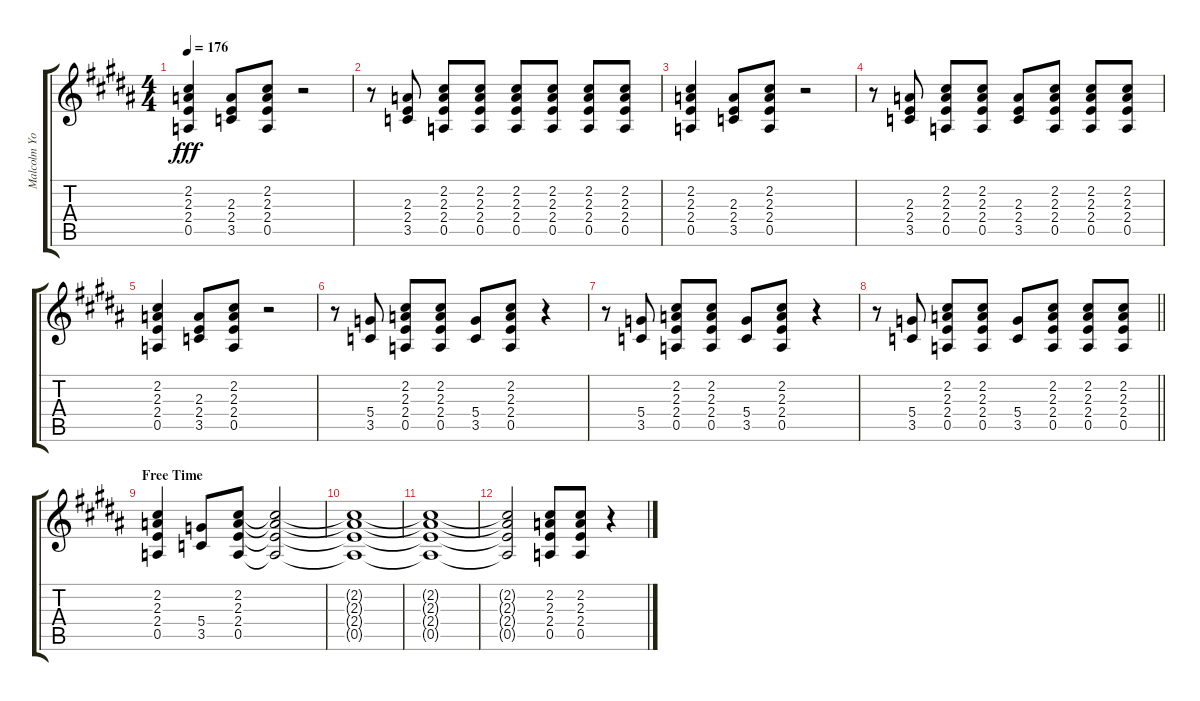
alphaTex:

\track ("Malcolm Young" "Malcolm Yo") {instrument distortionguitar}
\staff {score tabs}
\tuning (E4 B3 G3 D3 A2 E2) {hide}
\ts (4 4)
\tempo 176
\clef g2
\ks b
(2.2 2.3 2.4 0.5).4{dy fff} (2.3 2.4 3.5).8 (2.2 2.3 2.4 0.5).8 r.2 |
\ks g#minor
r.8 (2.3 2.4 3.5).8 (2.2 2.3 2.4 0.5).8 (2.2 2.3 2.4 0.5).8 (2.2 2.3 2.4 0.5).8 (2.2 2.3 2.4 0.5).8 (2.2 2.3 2.4 0.5).8 (2.2 2.3 2.4 0.5).8 |
(2.2 2.3 2.4 0.5).4 (2.3 2.4 3.5).8 (2.2 2.3 2.4 0.5).8 r.2 |
\ks b
r.8 (2.3 2.4 3.5).8 (2.2 2.3 2.4 0.5).8 (2.2 2.3 2.4 0.5).8 (2.3 2.4 3.5).8 (2.2 2.3 2.4 0.5).8 (2.2 2.3 2.4 0.5).8 (2.2 2.3 2.4 0.5).8 |
\ks g#minor
(2.2 2.3 2.4 0.5).4 (2.3 2.4 3.5).8 (2.2 2.3 2.4 0.5).8 r.2 |
r.8 (5.4 3.5).8 (2.2 2.3 2.4 0.5).8 (2.2 2.3 2.4 0.5).8 (5.4 3.5).8 (2.2 2.3 2.4 0.5).8 r.4 |
\ks b
r.8 (5.4 3.5).8 (2.2 2.3 2.4 0.5).8 (2.2 2.3 2.4 0.5).8 (5.4 3.5).8 (2.2 2.3 2.4 0.5).8 r.4 |
\barLineRight lightlight
\ks g#minor
r.8 (5.4 3.5).8 (2.2 2.3 2.4 0.5).8 (2.2 2.3 2.4 0.5).8 (5.4 3.5).8 (2.2 2.3 2.4 0.5).8 (2.2 2.3 2.4 0.5).8 (2.2 2.3 2.4 0.5).8 |
\section ("" "Free Time")
(2.2 2.3 2.4 0.5).4 (5.4 3.5).8 (2.2 2.3 2.4 0.5).8 (2.2{t} 2.3{t} 2.4{t} 0.5{t}).2 |
\ks b
(2.2{t} 2.3{t} 2.4{t} 0.5{t}).1 |
\ks g#minor
(2.2{t} 2.3{t} 2.4{t} 0.5{t}).1 |
(2.2{t} 2.3{t} 2.4{t} 0.5{t}).2 (2.2 2.3 2.4 0.5).8 (2.2 2.3 2.4 0.5).8 r.4
